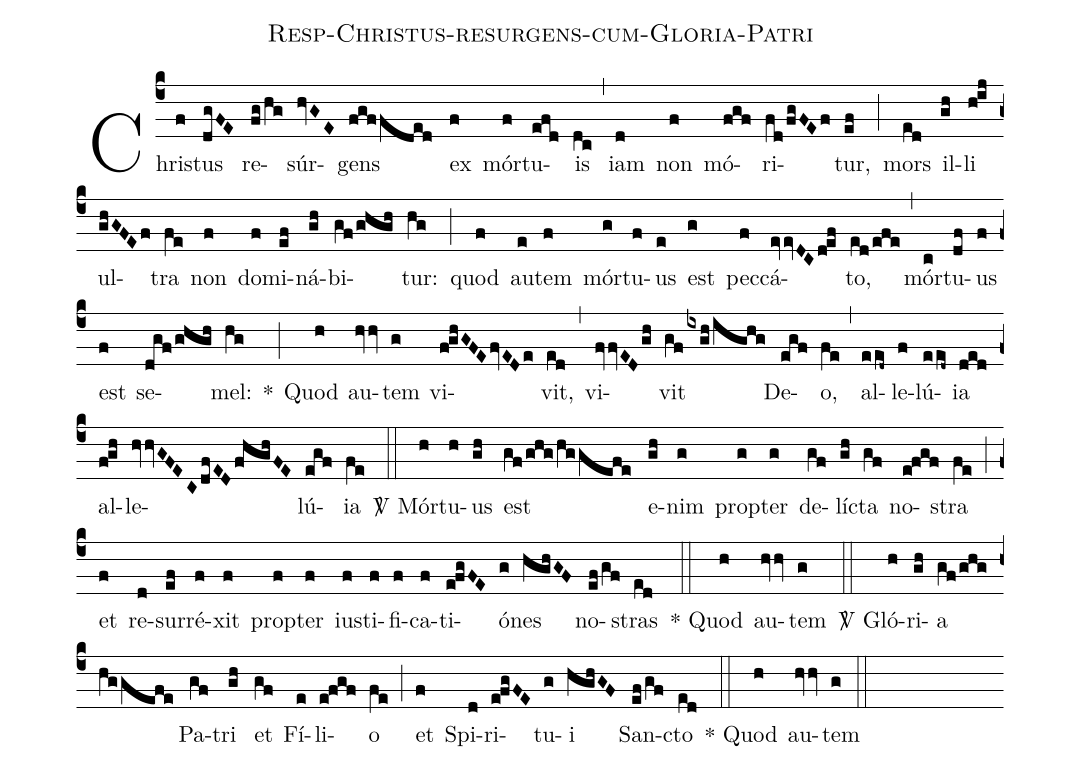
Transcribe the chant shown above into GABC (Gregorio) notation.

name: Resp-Christus-resurgens-cum-Gloria-Patri;
%%
(c4) Chri(f)stus(dgFE) re(fg/hg)súr(hvGE)gens(fgf/fded) ex(f) mór(f)tu(efd)is(dc) (,) iam(d) non(f) mó(fgf)ri(fd/fgFEf)tur,(ef) (;) mors(ed) il(gh)li(h!ij) ul(ghGFEf)tra(fe) non(f) do(f)mi(ef)ná(gh)bi(gf/ghgh)tur:(hg) (;)  quod(f) au(e)tem(f) mór(g)tu(f)us(e) est(g) pec(f)cá(evevDCd!ef)to,(ed/efe) (,) mór(c)tu(df)us(f) est(f) se(dgf/ghgh)mel:(hg) *(;) Quod(h) au(hvhv)tem(g) vi(f!ghGFEfvEDe)vit,(ed) (,) vi(fvfvEDgh)vit(gf/ixgh/ighg) De(egf)o,(fe) (,) al(eed~)le(f)lú(eed~)ia(ded) al(f!gh)le(hvhvGFECdfEDfhghFE)lú(egf)ia(fe)
(::) <sp>V/</sp>
Mór(h)tu(h)us(gh) est(gf/ghg/hg/gefe) e(gh)nim(g) pro(g)pter(g) de(gf)lí(gh)cta(gf) no(e!fgf)stra(fe) (;) et(f) re(d)sur(ef)ré(f)xit(f) pro(f)pter(f) ius(f)ti(f)fi(f)ca(f)ti(e!fgFE)ó(g)nes(hghGF) no(ef/gf)stras(ed)  (::)* Quod(h) au(hvhv)tem(g)
(::) <sp>V/</sp>
Gló(h)ri(gh)a(gf/ghg/hg/gefe) Pa(gf)tri(gh) et(gf) Fí(e)li(e!fgf)o(fe) (;) et(f) Spi(d)ri(e!fgFE)tu(g)i(hghGF) San(ef/gf)cto(ed) (::)* Quod(h) au(hvhv)tem(g) (::)
